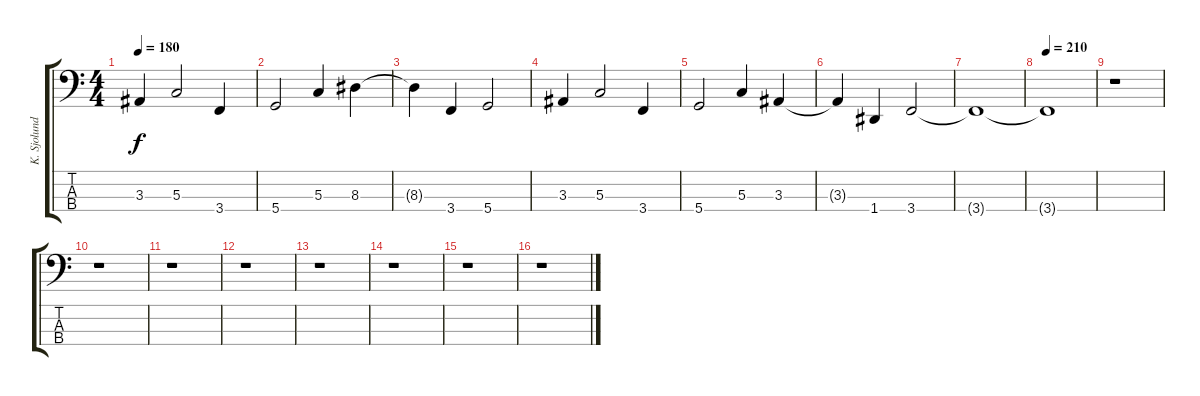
\track ("K. Sjolund" "K. Sjolund") {instrument electricbassfinger}
\staff {score tabs}
\tuning (F2 C2 G1 D1) {hide}
\ts (4 4)
\tempo 180
\clef f4
\ks c
3.3.4{dy f} 5.3.2 3.4.4 |
5.4.2 5.3.4 8.3.4 |
8.3{t}.4 3.4.4 5.4.2 |
3.3.4 5.3.2 3.4.4 |
5.4.2 5.3.4 3.3.4 |
3.3{t}.4 1.4.4 3.4.2 |
3.4{t}.1 |
\tempo 210
3.4{t}.1 |
r.1 |
r.1 |
r.1 |
r.1 |
r.1 |
r.1 |
r.1 |
r.1
